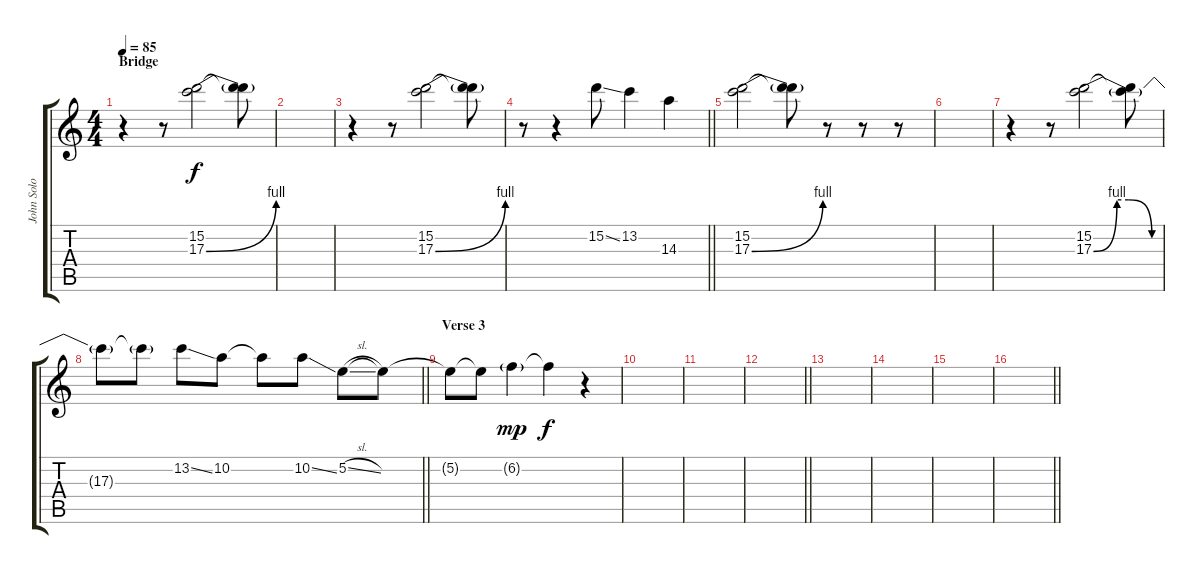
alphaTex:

\track ("John Solo" "John Solo") {instrument overdrivenguitar}
\staff {score tabs}
\tuning (E4 B3 G3 D3 A2 E2) {hide}
\ts (4 4)
\section ("" "Bridge")
\tempo 85
\clef g2
\ks c
r.4{dy f} r.8 (15.2 17.3{be (bend 0 0 60 4)}).2{volume 12 instrument overdrivenguitar} (15.2{t} 17.3{t}).8 |
|
r.4 r.8 (15.2 17.3{be (bend 0 0 60 4)}).2 (15.2{t} 17.3{t}).8 |
\barLineRight lightlight
r.8 r.4 15.2{ss}.8 13.2.4 14.3.4 |
(15.2 17.3{be (bend 0 0 60 4)}).2 (15.2{t} 17.3{t}).8 r.8 r.8 r.8 |
|
r.4 r.8 (15.2 17.3{be (custom 0 0 20 4 30 4 50 0 60 0)}).2 (15.2{t} 17.3{t}).8 |
\barLineRight lightlight
17.3{t}.8 17.3{t}.8 13.2{ss}.8 10.2.8 10.2{t}.8 10.2{ss}.8 5.2{sl}.8 5.2{t}.8 |
\section ("" "Verse 3")
5.2{t}.8 5.2{t}.8 6.2{g}.4{dy mp} 6.2{t}.4{dy f} r.4 |
|
|
\barLineRight lightlight
|
|
|
|
\barLineRight lightlight
